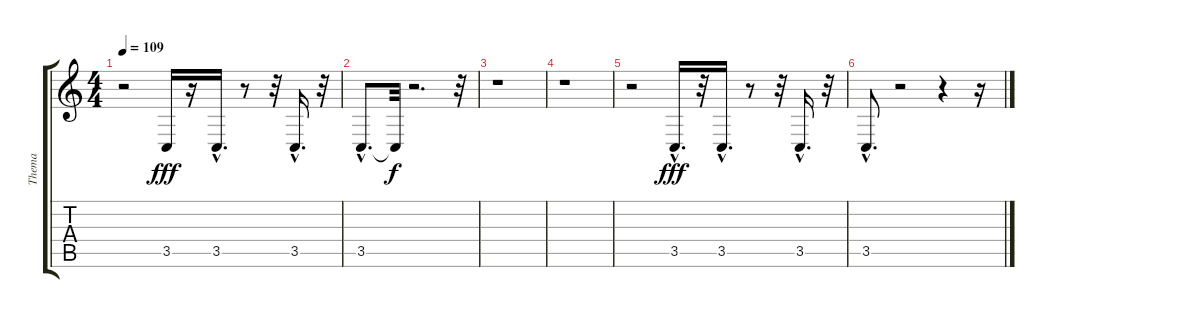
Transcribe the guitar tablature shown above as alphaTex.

\track ("Thema" "Thema") {instrument lead2sawtooth}
\staff {score tabs}
\tuning (E4 B3 G3 D3 A2 E2) {hide}
\ts (4 4)
\tempo 109
\clef g2
\ks c
r.2{dy f} 3.5.16{dy fff} r.16 3.5{hac}.16{d} r.8 r.32 3.5{hac}.16{d} r.32 |
3.5{hac}.8{d} 3.5{t}.32{dy f} r.2{d} r.32 |
r.1 |
r.1 |
r.2 3.5{hac}.16{d dy fff} r.32 3.5{hac}.16{d} r.8 r.32 3.5{hac}.16{d} r.32 |
3.5{hac}.8{d} r.2 r.4 r.16
